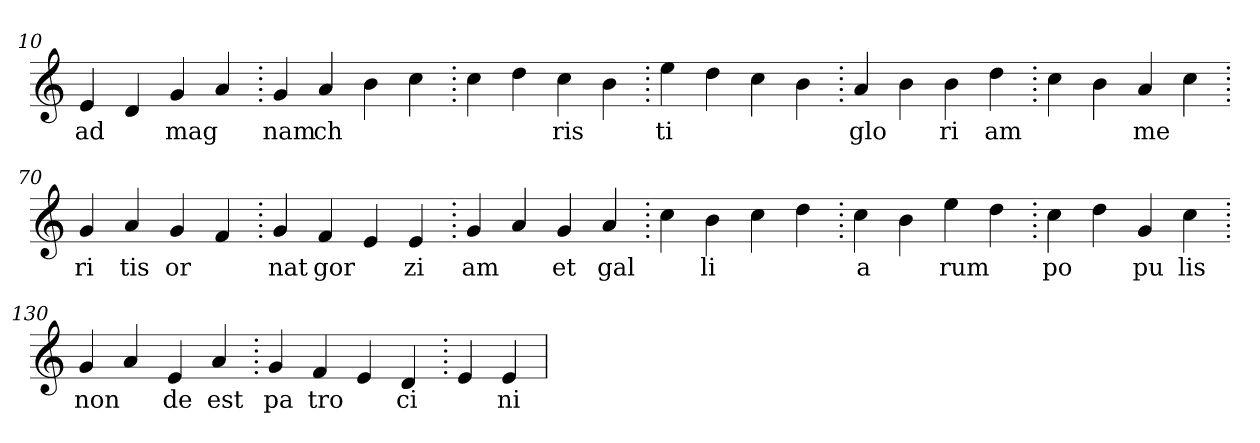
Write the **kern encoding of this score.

**kern	**text
*part1	*part1
*staff1	*staff1
*clefG2	*
=10.	=10.
4e	ad
4d	.
4g	mag
4a	.
=20.	=20.
4g	nam
4a	ch
4b	.
4cc	.
=30.	=30.
4cc	.
4dd	.
4cc	ris
4b	.
=40.	=40.
4ee	ti
4dd	.
4cc	.
4b	.
=50.	=50.
4a	glo
4b	.
4b	ri
4dd	am
=60.	=60.
4cc	.
4b	.
4a	me
4cc	.
=70.	=70.
4g	ri
4a	tis
4g	or
4f	.
=80.	=80.
4g	nat
4f	gor
4e	.
4e	zi
=90.	=90.
4g	am
4a	.
4g	et
4a	gal
=100.	=100.
4cc	.
4b	li
4cc	.
4dd	.
=110.	=110.
4cc	a
4b	.
4ee	rum
4dd	.
=120.	=120.
4cc	po
4dd	.
4g	pu
4cc	lis
=130.	=130.
4g	non
4a	.
4e	de
4a	est
=140.	=140.
4g	pa
4f	tro
4e	.
4d	ci
=150.	=150.
4e	.
4e	ni
=	=
*-	*-
